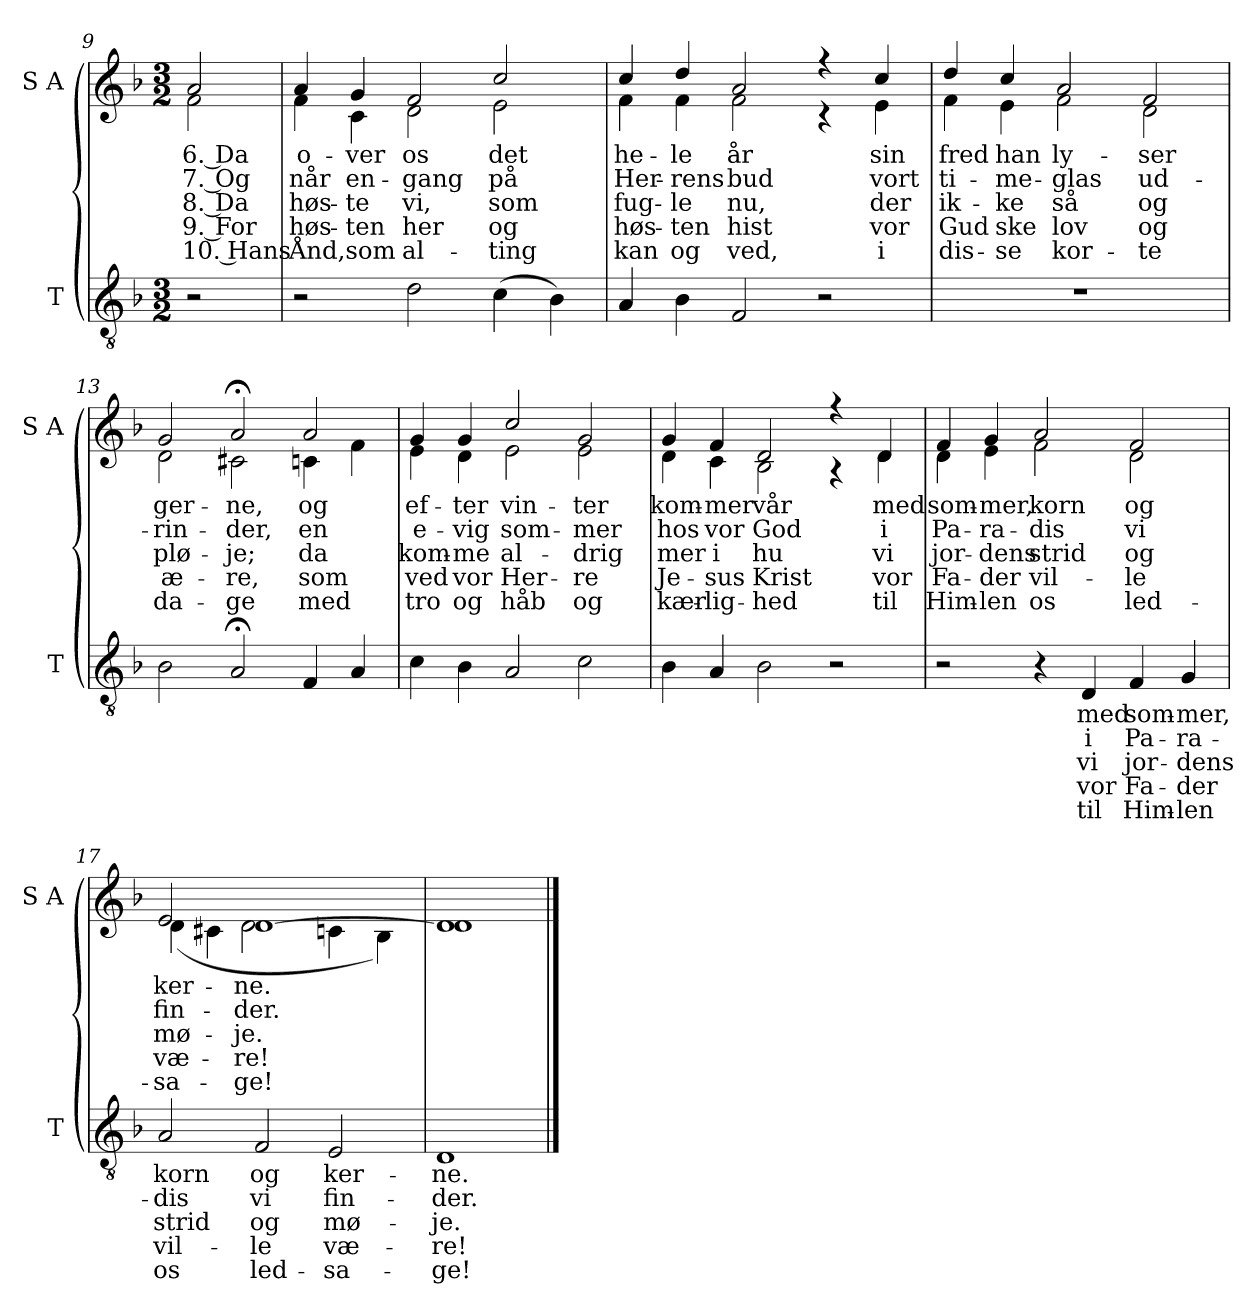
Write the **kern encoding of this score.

**kern	**text	**text	**text	**text	**text	**kern	**text	**text	**text	**text	**text
*part2	*part2	*part2	*part2	*part2	*part2	*part1	*part1	*part1	*part1	*part1	*part1
*staff2	*staff2	*staff2	*staff2	*staff2	*staff2	*staff1	*staff1	*staff1	*staff1	*staff1	*staff1
*I"T	*	*	*	*	*	*I"S A	*	*	*	*	*
*I'T	*	*	*	*	*	*I'S A	*	*	*	*	*
!!LO:PB:g=z
*clefGv2	*	*	*	*	*	*clefG2	*	*	*	*	*
*k[b-]	*	*	*	*	*	*k[b-]	*	*	*	*	*
*M3/2	*	*	*	*	*	*M3/2	*	*	*	*	*
=9X1	=9X1	=9X1	=9X1	=9X1	=9X1	=9X1	=9X1	=9X1	=9X1	=9X1	=9X1
!	!	!	!	!	!	!	!LO:LY:b	!LO:LY:b	!LO:LY:b	!LO:LY:b	!LO:LY:b
*	*	*	*	*	*	*^	*	*	*	*	*
2r	.	.	.	.	.	2a/	2f\	6. Da	7. Og	8. Da	9. For	10. Hans
=10	=10	=10	=10	=10	=10	=10	=10	=10	=10	=10	=10	=10
!	!	!	!	!	!	!	!	!LO:LY:b	!LO:LY:b	!LO:LY:b	!LO:LY:b	!LO:LY:b
2r	.	.	.	.	.	4a/	4f\	o-	når	høs-	høs-	Ånd,
!	!	!	!	!	!	!	!	!LO:LY:b	!LO:LY:b	!LO:LY:b	!LO:LY:b	!LO:LY:b
.	.	.	.	.	.	4g/	4c\	-ver	en-	-te	-ten	som
!	!	!	!	!	!	!	!	!LO:LY:b	!LO:LY:b	!LO:LY:b	!LO:LY:b	!LO:LY:b
2d\	.	.	.	.	.	2f/	2d\	os	-gang	vi,	her	al-
!	!	!	!	!	!	!	!	!LO:LY:b	!LO:LY:b	!LO:LY:b	!LO:LY:b	!LO:LY:b
(>4c\	.	.	.	.	.	2cc/	2e\	det	på	som	og	-ting
4B-\)	.	.	.	.	.	.	.	.	.	.	.	.
=11	=11	=11	=11	=11	=11	=11	=11	=11	=11	=11	=11	=11
!	!	!	!	!	!	!	!	!LO:LY:b	!LO:LY:b	!LO:LY:b	!LO:LY:b	!LO:LY:b
4A/	.	.	.	.	.	4cc/	4f\	he-	Her-	fug-	høs-	kan
!	!	!	!	!	!	!	!	!LO:LY:b	!LO:LY:b	!LO:LY:b	!LO:LY:b	!LO:LY:b
4B-\	.	.	.	.	.	4dd/	4f\	-le	-rens	-le	-ten	og
!	!	!	!	!	!	!	!	!LO:LY:b	!LO:LY:b	!LO:LY:b	!LO:LY:b	!LO:LY:b
2F/	.	.	.	.	.	2a/	2f\	år	bud	nu,	hist	ved,
2r	.	.	.	.	.	4r	4r	.	.	.	.	.
!	!	!	!	!	!	!	!	!LO:LY:b	!LO:LY:b	!LO:LY:b	!LO:LY:b	!LO:LY:b
.	.	.	.	.	.	4cc/	4e\	sin	vort	der	vor	i
=12	=12	=12	=12	=12	=12	=12	=12	=12	=12	=12	=12	=12
!	!	!	!	!	!	!	!	!LO:LY:b	!LO:LY:b	!LO:LY:b	!LO:LY:b	!LO:LY:b
1.r	.	.	.	.	.	4dd/	4f\	fred	ti-	ik-	Gud	dis-
!	!	!	!	!	!	!	!	!LO:LY:b	!LO:LY:b	!LO:LY:b	!LO:LY:b	!LO:LY:b
.	.	.	.	.	.	4cc/	4e\	han	-me-	-ke	ske	-se
!	!	!	!	!	!	!	!	!LO:LY:b	!LO:LY:b	!LO:LY:b	!LO:LY:b	!LO:LY:b
.	.	.	.	.	.	2a/	2f\	ly-	-glas	så	lov	kor-
!	!	!	!	!	!	!	!	!LO:LY:b	!LO:LY:b	!LO:LY:b	!LO:LY:b	!LO:LY:b
.	.	.	.	.	.	2f/	2d\	-ser	ud-	og	og	-te
!!LO:LB:g=z	!!
=13	=13	=13	=13	=13	=13	=13	=13	=13	=13	=13	=13	=13
!	!	!	!	!	!	!	!	!LO:LY:b	!LO:LY:b	!LO:LY:b	!LO:LY:b	!LO:LY:b
2B-\	.	.	.	.	.	2g/	2d\	ger-	-rin-	plø-	æ-	da-
!	!	!	!	!	!	!	!	!LO:LY:b	!LO:LY:b	!LO:LY:b	!LO:LY:b	!LO:LY:b
2A;</	.	.	.	.	.	2a;</	2c#X\	-ne,	-der,	-je;	-re,	-ge
!	!	!	!	!	!	!	!	!LO:LY:b	!LO:LY:b	!LO:LY:b	!LO:LY:b	!LO:LY:b
4F/	.	.	.	.	.	2a/	4cn\	og	en	da	som	med
4A/	.	.	.	.	.	.	4f\	.	.	.	.	.
=14	=14	=14	=14	=14	=14	=14	=14	=14	=14	=14	=14	=14
!	!	!	!	!	!	!	!	!LO:LY:b	!LO:LY:b	!LO:LY:b	!LO:LY:b	!LO:LY:b
4c\	.	.	.	.	.	4g/	4e\	ef-	e-	kom-	ved	tro
!	!	!	!	!	!	!	!	!LO:LY:b	!LO:LY:b	!LO:LY:b	!LO:LY:b	!LO:LY:b
4B-\	.	.	.	.	.	4g/	4d\	-ter	-vig	-me	vor	og
!	!	!	!	!	!	!	!	!LO:LY:b	!LO:LY:b	!LO:LY:b	!LO:LY:b	!LO:LY:b
2A/	.	.	.	.	.	2cc/	2e\	vin-	som-	al-	Her-	håb
!	!	!	!	!	!	!	!	!LO:LY:b	!LO:LY:b	!LO:LY:b	!LO:LY:b	!LO:LY:b
2c\	.	.	.	.	.	2g/	2e\	-ter	-mer	-drig	-re	og
=15	=15	=15	=15	=15	=15	=15	=15	=15	=15	=15	=15	=15
!	!	!	!	!	!	!	!	!LO:LY:b	!LO:LY:b	!LO:LY:b	!LO:LY:b	!LO:LY:b
4B-\	.	.	.	.	.	4g/	4d\	kom-	hos	mer	Je-	kær-
!	!	!	!	!	!	!	!	!LO:LY:b	!LO:LY:b	!LO:LY:b	!LO:LY:b	!LO:LY:b
4A/	.	.	.	.	.	4f/	4c\	-mer	vor	i	-sus	-lig-
!	!	!	!	!	!	!	!	!LO:LY:b	!LO:LY:b	!LO:LY:b	!LO:LY:b	!LO:LY:b
2B-\	.	.	.	.	.	2d/	2B-\	vår	God	hu	Krist	-hed
2r	.	.	.	.	.	4r	4r	.	.	.	.	.
!	!	!	!	!	!	!	!	!LO:LY:b	!LO:LY:b	!LO:LY:b	!LO:LY:b	!LO:LY:b
.	.	.	.	.	.	4d/	4d\	med	i	vi	vor	til
!!LO:LB:g=z	!!
=16	=16	=16	=16	=16	=16	=16	=16	=16	=16	=16	=16	=16
!	!	!	!	!	!	!	!	!LO:LY:b	!LO:LY:b	!LO:LY:b	!LO:LY:b	!LO:LY:b
2r	.	.	.	.	.	4f/	4d\	som-	Pa-	jor-	Fa-	Him-
!	!	!	!	!	!	!	!	!LO:LY:b	!LO:LY:b	!LO:LY:b	!LO:LY:b	!LO:LY:b
.	.	.	.	.	.	4g/	4e\	-mer,	-ra-	-dens	-der	-len
!	!	!	!	!	!	!	!	!LO:LY:b	!LO:LY:b	!LO:LY:b	!LO:LY:b	!LO:LY:b
4r	.	.	.	.	.	2a/	2f\	korn	-dis	strid	vil-	os
!	!LO:LY:b	!LO:LY:b	!LO:LY:b	!LO:LY:b	!LO:LY:b	!	!	!	!	!	!	!
4D/	med	i	vi	vor	til	.	.	.	.	.	.	.
!	!LO:LY:b	!LO:LY:b	!LO:LY:b	!LO:LY:b	!LO:LY:b	!	!	!LO:LY:b	!LO:LY:b	!LO:LY:b	!LO:LY:b	!LO:LY:b
4F/	som-	Pa-	jor-	Fa-	Him-	2f/	2d\	og	vi	og	-le	led-
!	!LO:LY:b	!LO:LY:b	!LO:LY:b	!LO:LY:b	!LO:LY:b	!	!	!	!	!	!	!
4G/	-mer,	-ra-	-dens	-der	-len	.	.	.	.	.	.	.
=17	=17	=17	=17	=17	=17	=17	=17	=17	=17	=17	=17	=17
!	!LO:LY:b	!LO:LY:b	!LO:LY:b	!LO:LY:b	!LO:LY:b	!	!	!LO:LY:b	!LO:LY:b	!LO:LY:b	!LO:LY:b	!LO:LY:b
2A/	korn	-dis	strid	vil-	os	2e/	(<4d\	ker-	fin-	mø-	væ-	-sa-
.	.	.	.	.	.	.	4c#X\	.	.	.	.	.
!	!LO:LY:b	!LO:LY:b	!LO:LY:b	!LO:LY:b	!LO:LY:b	!	!	!LO:LY:b	!LO:LY:b	!LO:LY:b	!LO:LY:b	!LO:LY:b
2F/	og	vi	og	-le	led-	[1d	2d\	-ne.	-der.	-je.	-re!	-ge!
!	!LO:LY:b	!LO:LY:b	!LO:LY:b	!LO:LY:b	!LO:LY:b	!	!	!	!	!	!	!
2E/	ker-	fin-	mø-	væ-	-sa-	.	4cn\	.	.	.	.	.
.	.	.	.	.	.	.	4B-\)	.	.	.	.	.
=18	=18	=18	=18	=18	=18	=18	=18	=18	=18	=18	=18	=18
!	!LO:LY:b	!LO:LY:b	!LO:LY:b	!LO:LY:b	!LO:LY:b	!	!	!	!	!	!	!
1D	-ne.	-der.	-je.	-re!	-ge!	1d]	1d	.	.	.	.	.
*	*	*	*	*	*	*v	*v	*	*	*	*	*
==	==	==	==	==	==	==	==	==	==	==	==
*-	*-	*-	*-	*-	*-	*-	*-	*-	*-	*-	*-
